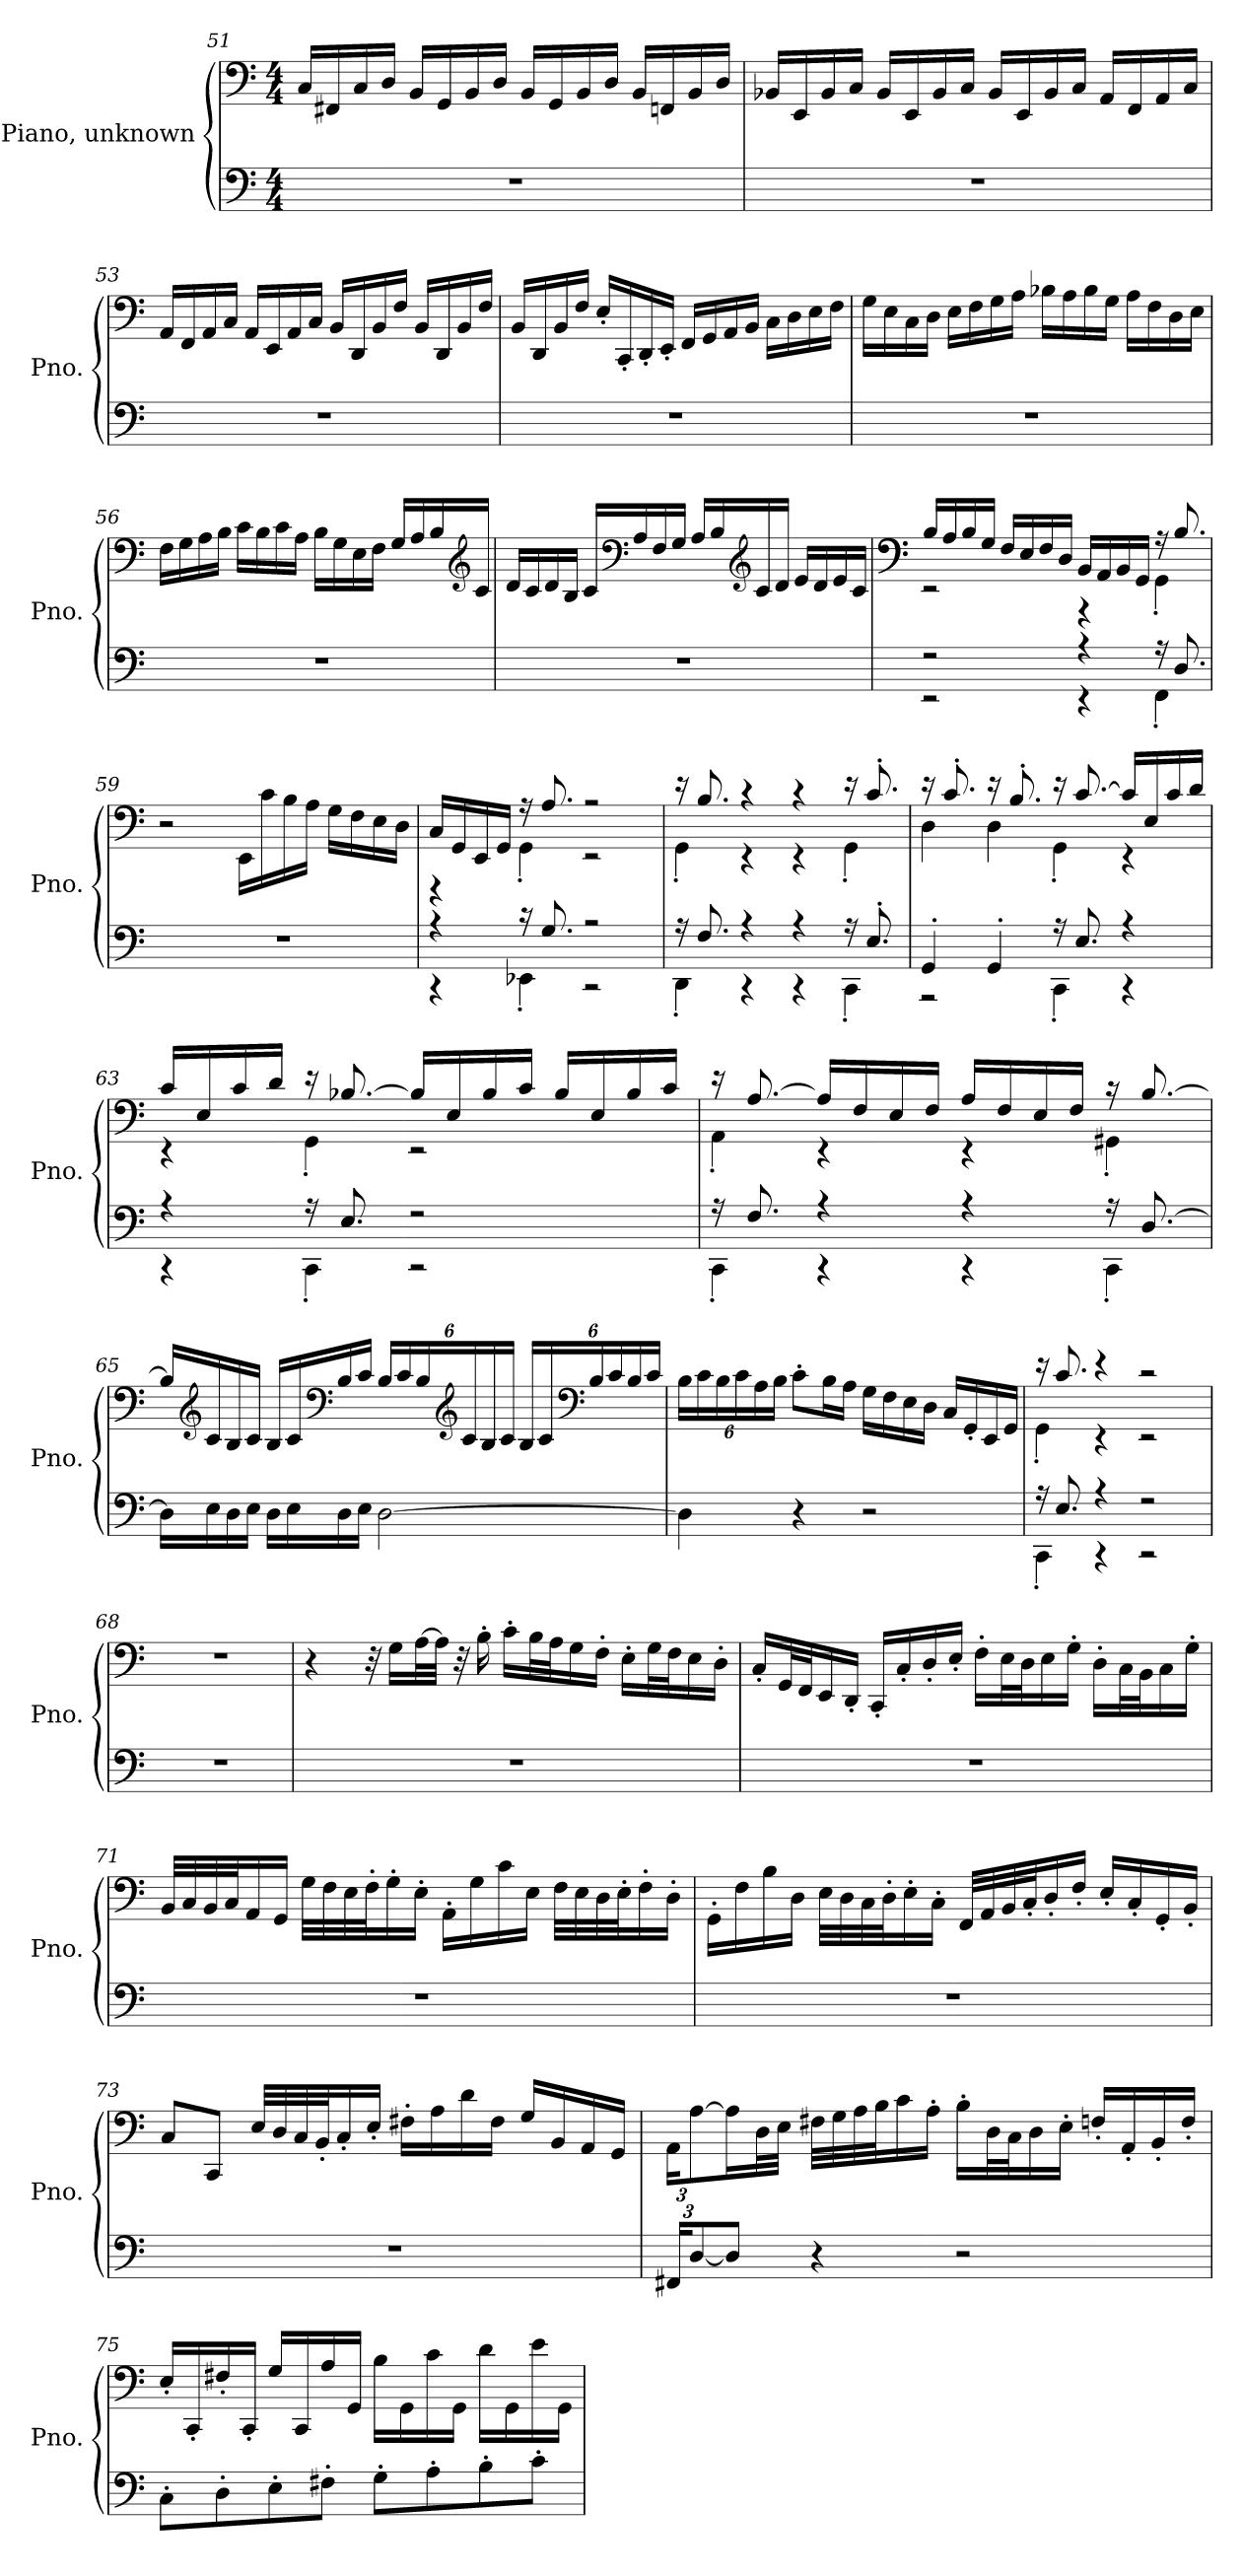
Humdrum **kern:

**kern	**kern
*part1	*part1
*staff2	*staff1
*I"Piano, unknown	*
*I'Pno.	*
*clefF4	*clefF4
*k[]	*k[]
*M4/4	*M4/4
=51	=51
1r	16C/LL
.	16FF#X/
.	16C/
.	16D/JJ
.	16BB/LL
.	16GG/
.	16BB/
.	16D/JJ
.	16BB/LL
.	16GG/
.	16BB/
.	16D/JJ
.	16BB/LL
.	16FFn/
.	16BB/
.	16D/JJ
!!LO:PB:g=z
=52	=52
1r	16BB-X/LL
.	16EE/
.	16BB-/
.	16C/JJ
.	16BB-/LL
.	16EE/
.	16BB-/
.	16C/JJ
.	16BB-/LL
.	16EE/
.	16BB-/
.	16C/JJ
.	16AA/LL
.	16FF/
.	16AA/
.	16C/JJ
=53	=53
1r	16AA/LL
.	16FF/
.	16AA/
.	16C/JJ
.	16AA/LL
.	16EE/
.	16AA/
.	16C/JJ
.	16BB/LL
.	16DD/
.	16BB/
.	16F/JJ
.	16BB/LL
.	16DD/
.	16BB/
.	16F/JJ
!!LO:LB:g=z
=54	=54
1r	16BB/LL
.	16DD/
.	16BB/
.	16F/JJ
.	16E'/LL
.	16CC'/
.	16DD'/
.	16EE'/JJ
.	16FF/LL
.	16GG/
.	16AA/
.	16BB/JJ
.	16C\LL
.	16D\
.	16E\
.	16F\JJ
=55	=55
1r	16G\LL
.	16E\
.	16C\
.	16D\JJ
.	16E\LL
.	16F\
.	16G\
.	16A\JJ
.	16B-X\LL
.	16A\
.	16B-\
.	16G\JJ
.	16A\LL
.	16F\
.	16D\
.	16E\JJ
!!LO:LB:g=z
=56	=56
1r	16F\LL
.	16G\
.	16A\
.	16B\JJ
.	16c\LL
.	16B\
.	16c\
.	16A\JJ
.	16B\LL
.	16G\
.	16E\
.	16F\JJ
.	16G/LL
.	16A/
.	16B/
*	*clefG2
.	16c/JJ
=57	=57
1r	16d/LL
.	16c/
.	16d/
.	16B/JJ
.	16c/LL
*	*clefF4
.	16A/
.	16F/
.	16G/JJ
.	16A/LL
.	16B/
*	*clefG2
.	16c/
.	16d/JJ
.	16e/LL
.	16d/
.	16e/
.	16c/JJ
!!LO:LB:g=z
=58	=58
*	*clefF4
*^	*^
2r	2r	16B/LL	2r
.	.	16A/	.
.	.	16B/	.
.	.	16G/JJ	.
.	.	16F/LL	.
.	.	16E/	.
.	.	16F/	.
.	.	16D/JJ	.
4r	4r	16BB/LL	4r
.	.	16AA/	.
.	.	16BB/	.
.	.	16GG/JJ	.
16r	4FF'\	16r	4GG'\
8.D/	.	8.B/	.
*v	*v	*	*
*	*v	*v
=59	=59
1r	2r
.	16EE\LL
.	16c\
.	16B\
.	16A\JJ
.	16G\LL
.	16F\
.	16E\
.	16D\JJ
=60	=60
*^	*^
4r	4r	16C/LL	4r
.	.	16GG/	.
.	.	16EE/	.
.	.	16GG/JJ	.
16r	4EE-X'\	16r	4GG'\
8.G/	.	8.A/	.
2r	2r	2r	2r
=61	=61	=61	=61
16r	4DD'\	16r	4GG'\
8.F/	.	8.B/	.
4r	4r	4r	4r
4r	4r	4r	4r
16r	4CC'\	16r	4GG'\
8.E'/	.	8.c'/	.
!!LO:LB:g=z	!!
=62	=62	=62	=62
4GG'/	2r	16r	4D\
.	.	8.c'/	.
4GG'/	.	16r	4D\
.	.	8.B'/	.
16r	4CC'\	16r	4GG'\
8.E/	.	[8.c/	.
4r	4r	16c/LL]	4r
.	.	16E/	.
.	.	16c/	.
.	.	16d/JJ	.
=63	=63	=63	=63
4r	4r	16c/LL	4r
.	.	16E/	.
.	.	16c/	.
.	.	16d/JJ	.
16r	4CC'\	16r	4GG'\
8.E/	.	[8.B-X/	.
2r	2r	16B-/LL]	2r
.	.	16E/	.
.	.	16B-/	.
.	.	16c/JJ	.
.	.	16B-/LL	.
.	.	16E/	.
.	.	16B-/	.
.	.	16c/JJ	.
=64	=64	=64	=64
16r	4CC'\	16r	4AA'\
8.F/	.	[8.A/	.
4r	4r	16A/LL]	4r
.	.	16F/	.
.	.	16E/	.
.	.	16F/JJ	.
4r	4r	16A/LL	4r
.	.	16F/	.
.	.	16E/	.
.	.	16F/JJ	.
16r	4CC'\	16r	4GG#X'\
[8.D/	.	[8.B/	.
*v	*v	*	*
*	*v	*v
!!LO:LB:g=z
=65	=65
16D\LL]	16B/LL]
*	*clefG2
16E\	16c/
16D\	16B/
16E\JJ	16c/JJ
16D\LL	16B/LL
16E\	16c/
*	*clefF4
16D\	16B/
16E\JJ	16c/JJ
*	*Xbrackettup
[2D\	24B/LL
.	24c/
.	24B/
*	*clefG2
.	24c/
.	24B/
.	24c/JJ
.	24B/LL
.	24c/
*	*clefF4
.	24B/
.	24c/
.	24B/
.	24c/JJ
=66	=66
4D\]	24B\LL
.	24c\
.	24B\
.	24c\
.	24A\
.	24B\JJ
4r	8c'\L
.	16B\L
.	16A\JJ
2r	16G\LL
.	16F\
.	16E\
.	16D\JJ
.	16C/LL
.	16GG'/
.	16EE/
.	16GG/JJ
!!LO:PB:g=z
=67	=67
*^	*^
16r	4CC'\	16r	4GG'\
8.E/	.	8.c/	.
4r	4r	4r	4r
2r	2r	2r	2r
*v	*v	*	*
*	*v	*v
=68	=68
1r	1r
=69	=69
1r	4r
.	32r
.	16G\LL
.	[32A\L
.	32A\JJJ]
.	32r
.	16B'\
.	16c'\LL
.	32B\L
.	32A\J
.	16G\
.	16F'\JJ
.	16E'\LL
.	32G\L
.	32F\J
.	16E\
.	16D'\JJ
=70	=70
1r	16C'/LL
.	32GG/L
.	32FF/J
.	16EE/
.	16DD'/JJ
.	16CC'/LL
.	16C'/
.	16D'/
.	16E'/JJ
.	16F'\LL
.	32E\L
.	32D\J
.	16E\
.	16G'\JJ
.	16D'\LL
.	32C\L
.	32BB\J
.	16C\
.	16G'\JJ
!!LO:LB:g=z
=71	=71
1r	32BB/LLL
.	32C/
.	32BB/
.	32C/J
.	16AA/
.	16GG/JJ
.	32G\LLL
.	32F\
.	32E\
.	32F'\J
.	16G'\
.	16E'\JJ
.	16AA'\LL
.	16G\
.	16c\
.	16E\JJ
.	32F\LLL
.	32E\
.	32D\
.	32E'\J
.	16F'\
.	16D'\JJ
=72	=72
1r	16GG'\LL
.	16F\
.	16B\
.	16D\JJ
.	32E\LLL
.	32D\
.	32C\
.	32D'\J
.	16E'\
.	16C'\JJ
.	32FF/LLL
.	32AA/
.	32BB/
.	32C'/J
.	16D'/
.	16F'/JJ
.	16E'/LL
.	16C'/
.	16GG'/
.	16BB'/JJ
!!LO:LB:g=z
=73	=73
1r	8C/L
.	8CC/J
.	32E/LLL
.	32D/
.	32C/
.	32BB'/J
.	16C'/
.	16E'/JJ
.	16F#X'\LL
.	16A\
.	16d\
.	16F#\JJ
.	16G/LL
.	16BB/
.	16AA/
.	16GG/JJ
=74	=74
*Xbrackettup	*
24FF#X/KL	24AA\KL
[12D/	[12A\
8D/J]	16A\L]
.	32D\L
.	32E\JJJ
4r	32F#X\LLL
.	32G\
.	32A\
.	32B\J
.	16c\
.	16A'\JJ
2r	16B'\LL
.	32D\L
.	32C\J
.	16D\
.	16E'\JJ
.	16Fn'/LL
.	16AA'/
.	16BB'/
.	16F'/JJ
!!LO:LB:g=z
=75	=75
8C'\L	16E'/LL
.	16CC'/
8D'\	16F#X'/
.	16CC'/JJ
8E'\	16G/LL
.	16CC/
8F#X'\J	16A/
.	16GG/JJ
8G'\L	16B\LL
.	16GG\
8A'\	16c\
.	16GG\JJ
8B'\	16d\LL
.	16GG\
8c'\J	16e\
.	16GG\JJ
=	=
*-	*-
